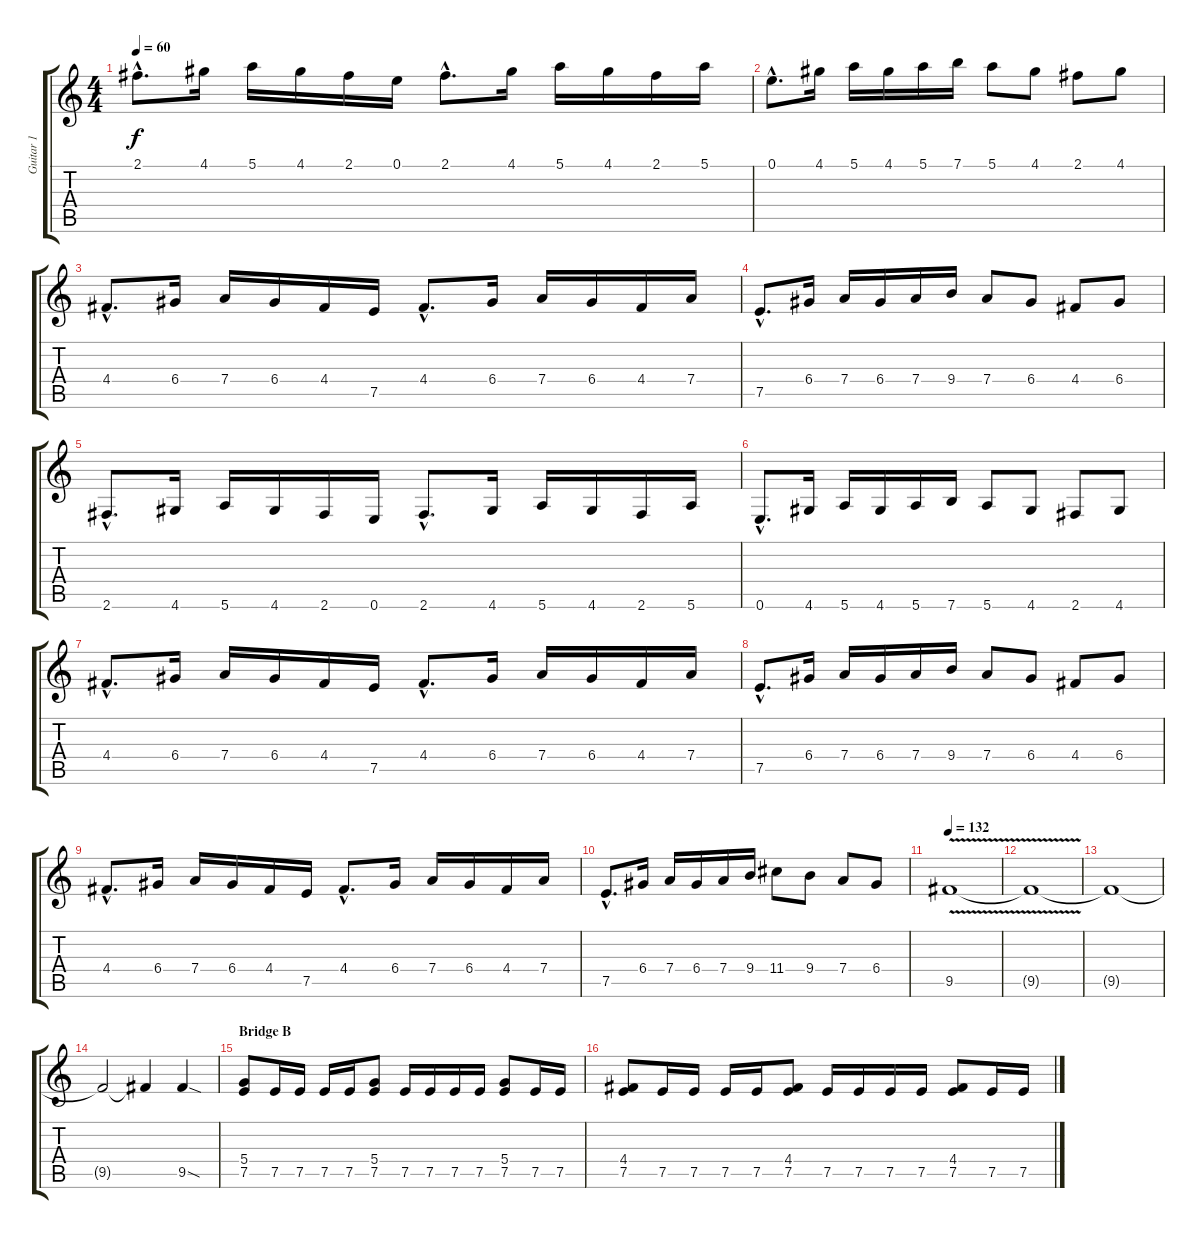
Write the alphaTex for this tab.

\track ("Guitar 1" "Guitar 1") {instrument distortionguitar}
\staff {score tabs}
\tuning (E4 B3 G3 D3 A2 E2) {hide}
\ts (4 4)
\tempo 60
\clef g2
\ks c
2.1{hac}.8{d dy f} 4.1.16 5.1.16 4.1.16 2.1.16 0.1.16 2.1{hac}.8{d} 4.1.16 5.1.16 4.1.16 2.1.16 5.1.16 |
0.1{hac}.8{d} 4.1.16 5.1.16 4.1.16 5.1.16 7.1.16 5.1.8 4.1.8 2.1.8 4.1.8 |
4.4{hac}.8{d} 6.4.16 7.4.16 6.4.16 4.4.16 7.5.16 4.4{hac}.8{d} 6.4.16 7.4.16 6.4.16 4.4.16 7.4.16 |
7.5{hac}.8{d} 6.4.16 7.4.16 6.4.16 7.4.16 9.4.16 7.4.8 6.4.8 4.4.8 6.4.8 |
2.6{hac}.8{d} 4.6.16 5.6.16 4.6.16 2.6.16 0.6.16 2.6{hac}.8{d} 4.6.16 5.6.16 4.6.16 2.6.16 5.6.16 |
0.6{hac}.8{d} 4.6.16 5.6.16 4.6.16 5.6.16 7.6.16 5.6.8 4.6.8 2.6.8 4.6.8 |
4.4{hac}.8{d} 6.4.16 7.4.16 6.4.16 4.4.16 7.5.16 4.4{hac}.8{d} 6.4.16 7.4.16 6.4.16 4.4.16 7.4.16 |
7.5{hac}.8{d} 6.4.16 7.4.16 6.4.16 7.4.16 9.4.16 7.4.8 6.4.8 4.4.8 6.4.8 |
4.4{hac}.8{d} 6.4.16 7.4.16 6.4.16 4.4.16 7.5.16 4.4{hac}.8{d} 6.4.16 7.4.16 6.4.16 4.4.16 7.4.16 |
7.5{hac}.8{d} 6.4.16 7.4.16 6.4.16 7.4.16 9.4.16 11.4.8 9.4.8 7.4.8 6.4.8 |
\tempo 132
9.5{v}.1{instrument distortionguitar} |
9.5{t}.1 |
9.5{t}.1 |
9.5{t}.2 9.5{t}.4 9.5{sod}.4 |
\section ("" "Bridge B")
(5.4 7.5).8{volume 13} 7.5.16 7.5.16 7.5.16 7.5.16 (5.4 7.5).8 7.5.16 7.5.16 7.5.16 7.5.16 (5.4 7.5).8 7.5.16 7.5.16 |
(4.4 7.5).8 7.5.16 7.5.16 7.5.16 7.5.16 (4.4 7.5).8 7.5.16 7.5.16 7.5.16 7.5.16 (4.4 7.5).8 7.5.16 7.5.16
